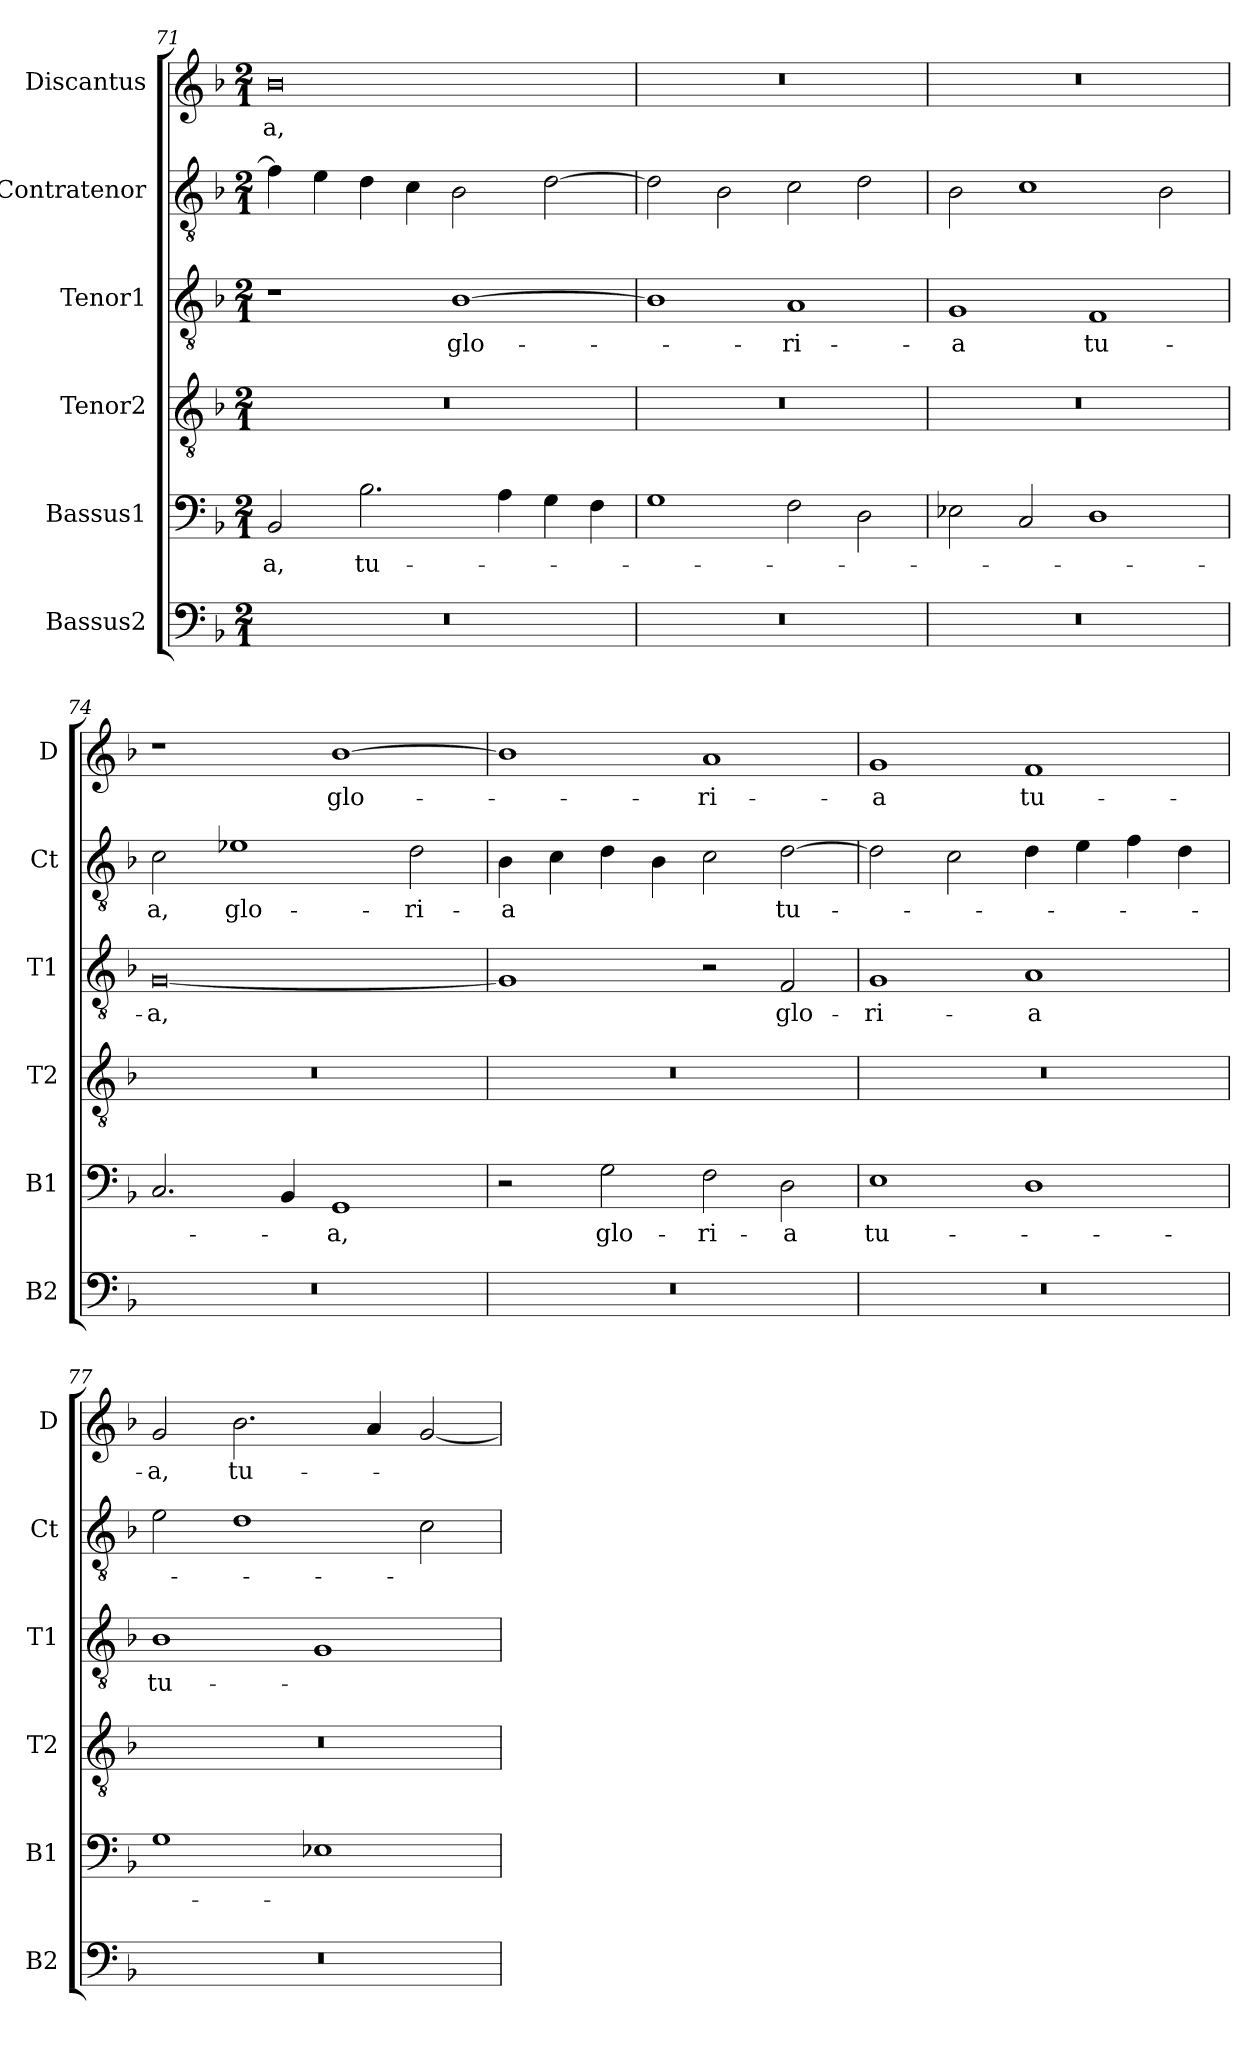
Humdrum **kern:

**kern	**kern	**text	**kern	**kern	**text	**kern	**text	**kern	**text
*part6	*part5	*part5	*part4	*part3	*part3	*part2	*part2	*part1	*part1
*staff6	*staff5	*staff5	*staff4	*staff3	*staff3	*staff2	*staff2	*staff1	*staff1
*I"Bassus2	*I"Bassus1	*	*I"Tenor2	*I"Tenor1	*	*I"Contratenor	*	*I"Discantus	*
*I'B2	*I'B1	*	*I'T2	*I'T1	*	*I'Ct	*	*I'D	*
*clefF4	*clefF4	*	*clefGv2	*clefGv2	*	*clefGv2	*	*clefG2	*
*k[b-]	*k[b-]	*	*k[b-]	*k[b-]	*	*k[b-]	*	*k[b-]	*
*M2/1	*M2/1	*	*M2/1	*M2/1	*	*M2/1	*	*M2/1	*
=71	=71	=71	=71	=71	=71	=71	=71	=71	=71
0r	2BB-	-a,	0r	1r	.	4f]	.	0b-	-a,
.	.	.	.	.	.	4e	.	.	.
.	2.B-	tu-	.	.	.	4d	.	.	.
.	.	.	.	.	.	4c	.	.	.
.	.	.	.	[1B-	glo-	2B-	.	.	.
.	4A	.	.	.	.	.	.	.	.
.	4G	.	.	.	.	[2d	.	.	.
.	4F	.	.	.	.	.	.	.	.
=72	=72	=72	=72	=72	=72	=72	=72	=72	=72
0r	1G	.	0r	1B-]	.	2d]	.	0r	.
.	.	.	.	.	.	2B-	.	.	.
.	2F	.	.	1A	-ri-	2c	.	.	.
.	2D	.	.	.	.	2d	.	.	.
=73	=73	=73	=73	=73	=73	=73	=73	=73	=73
0r	2E-X	.	0r	1G	-a	2B-	.	0r	.
.	2C	.	.	.	.	1c	.	.	.
.	1D	.	.	1F	tu-	.	.	.	.
.	.	.	.	.	.	2B-	.	.	.
=74	=74	=74	=74	=74	=74	=74	=74	=74	=74
0r	2.C	.	0r	[0G	-a,	2c	-a,	1r	.
.	.	.	.	.	.	1e-X	glo-	.	.
.	4BB-	.	.	.	.	.	.	.	.
.	1GG	-a,	.	.	.	.	.	[1b-	glo-
.	.	.	.	.	.	2d	-ri-	.	.
=75	=75	=75	=75	=75	=75	=75	=75	=75	=75
0r	2r	.	0r	1G]	.	4B-	-a	1b-]	.
.	.	.	.	.	.	4c	.	.	.
.	2G	glo-	.	.	.	4d	.	.	.
.	.	.	.	.	.	4B-	.	.	.
.	2F	-ri-	.	2r	.	2c	.	1a	-ri-
.	2D	-a	.	2F	glo-	[2d	tu-	.	.
=76	=76	=76	=76	=76	=76	=76	=76	=76	=76
0r	1E	tu-	0r	1G	-ri-	2d]	.	1g	-a
.	.	.	.	.	.	2c	.	.	.
.	1D	.	.	1A	-a	4d	.	1f	tu-
.	.	.	.	.	.	4e	.	.	.
.	.	.	.	.	.	4f	.	.	.
.	.	.	.	.	.	4d	.	.	.
=77	=77	=77	=77	=77	=77	=77	=77	=77	=77
0r	1G	.	0r	1B-	tu-	2e	.	2g	-a,
.	.	.	.	.	.	1d	.	2.b-	tu-
.	1E-X	.	.	1G	.	.	.	.	.
.	.	.	.	.	.	.	.	4a	.
.	.	.	.	.	.	2c	.	[2g	.
=	=	=	=	=	=	=	=	=	=
*-	*-	*-	*-	*-	*-	*-	*-	*-	*-
